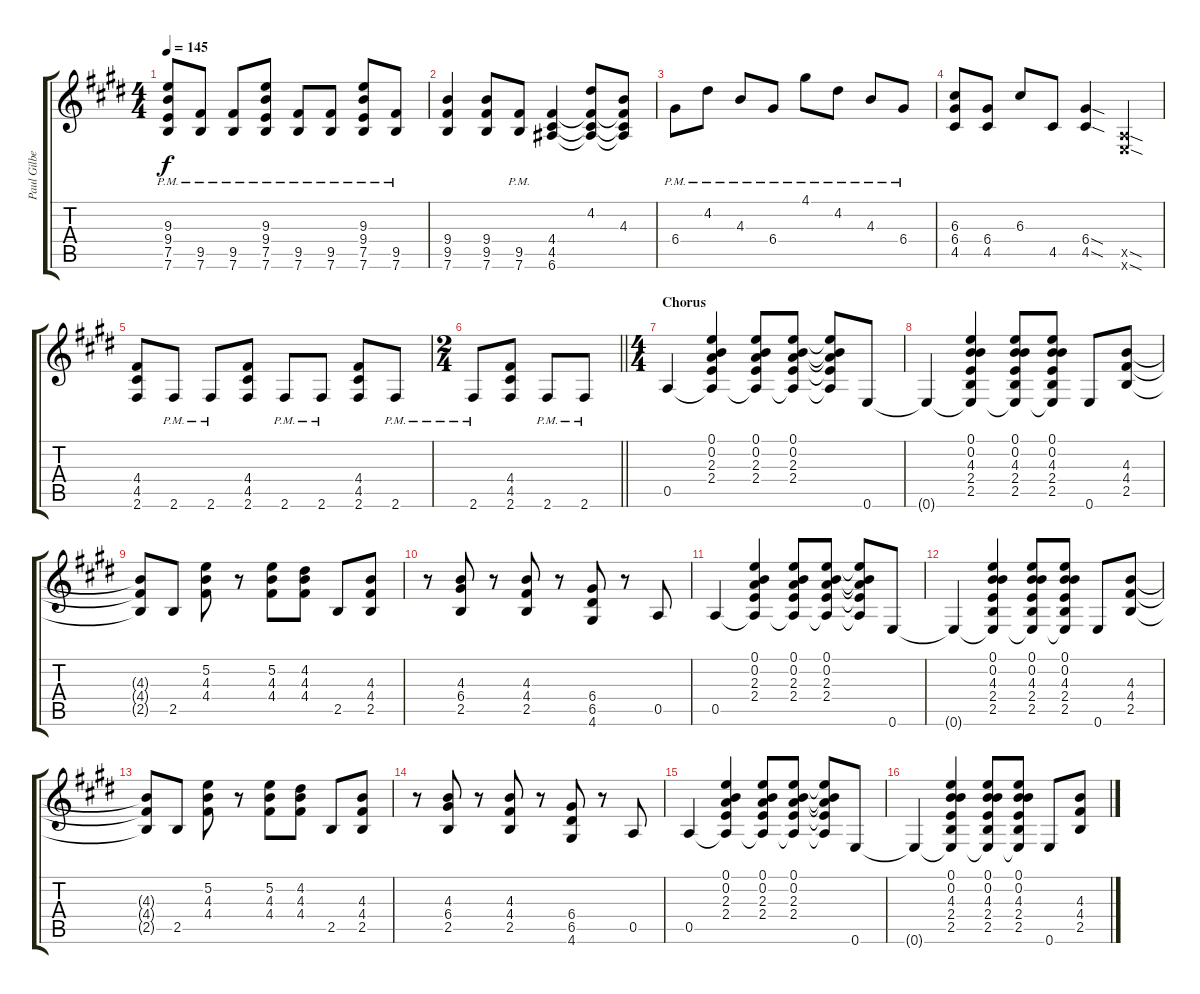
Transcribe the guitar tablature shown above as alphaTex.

\track ("Paul Gilbert (guitar)" "Paul Gilbe") {instrument distortionguitar}
\staff {score tabs}
\tuning (E4 B3 G3 D3 A2 E2) {hide}
\ts (4 4)
\tempo 145
\clef g2
\ks e
(9.3 9.4 7.5{pm} 7.6{pm}).8{dy f} (9.5{pm} 7.6{pm}).8 (9.5{pm} 7.6{pm}).8 (9.3 9.4 7.5{pm} 7.6{pm}).8 (9.5{pm} 7.6{pm}).8 (9.5{pm} 7.6{pm}).8 (9.3 9.4 7.5{pm} 7.6{pm}).8 (9.5{pm} 7.6{pm}).8 |
(9.4 9.5 7.6).4 (9.4 9.5 7.6).8 (9.5{pm} 7.6{pm}).8 (4.4 4.5 6.6).4 (4.2 4.4{t} 4.5{t} 6.6{t}).8 (4.3 4.4{t} 4.5{t} 6.6{t}).8 |
6.4{pm}.8 4.2{pm}.8 4.3{pm}.8 6.4{pm}.8 4.1{pm}.8 4.2{pm}.8 4.3{pm}.8 6.4{pm}.8 |
(6.3 6.4 4.5).8 (6.4 4.5).8 6.3.8 4.5.8 (6.4{sod} 4.5{sod}).4 (0.5{sod x} 0.6{sod x}).4 |
(4.4 4.5 2.6).8 2.6{pm}.8 2.6{pm}.8 (4.4 4.5 2.6).8 2.6{pm}.8 2.6{pm}.8 (4.4 4.5 2.6).8 2.6{pm}.8 |
\ts (2 4)
\barLineRight lightlight
2.6{pm}.8 (4.4 4.5 2.6).8 2.6{pm}.8 2.6{pm}.8 |
\ts (4 4)
\section ("" "Chorus")
0.5.4 (0.1 0.2 2.3 2.4 0.5{t}).4 (0.1 0.2 2.3 2.4 0.5{t}).8 (0.1 0.2 2.3 2.4 0.5{t}).8 (0.1{t} 0.2{t} 2.3{t} 2.4{t} 0.5{t}).8 0.6.8 |
0.6{t}.4 (0.1 0.2 4.3 2.4 2.5 0.6{t}).4 (0.1 0.2 4.3 2.4 2.5 0.6{t}).8 (0.1 0.2 4.3 2.4 2.5 0.6{t}).8 0.6.8 (4.3 4.4 2.5).8 |
(4.3{t} 4.4{t} 2.5{t}).8 2.5.8 (5.2 4.3 4.4).8 r.8 (5.2 4.3 4.4).8 (4.2 4.3 4.4).8 2.5.8 (4.3 4.4 2.5).8 |
r.8 (4.3 6.4 2.5).8 r.8 (4.3 4.4 2.5).8 r.8 (6.4 6.5 4.6).8 r.8 0.5.8 |
0.5.4 (0.1 0.2 2.3 2.4 0.5{t}).4 (0.1 0.2 2.3 2.4 0.5{t}).8 (0.1 0.2 2.3 2.4 0.5{t}).8 (0.1{t} 0.2{t} 2.3{t} 2.4{t} 0.5{t}).8 0.6.8 |
0.6{t}.4 (0.1 0.2 4.3 2.4 2.5 0.6{t}).4 (0.1 0.2 4.3 2.4 2.5 0.6{t}).8 (0.1 0.2 4.3 2.4 2.5 0.6{t}).8 0.6.8 (4.3 4.4 2.5).8 |
(4.3{t} 4.4{t} 2.5{t}).8 2.5.8 (5.2 4.3 4.4).8 r.8 (5.2 4.3 4.4).8 (4.2 4.3 4.4).8 2.5.8 (4.3 4.4 2.5).8 |
r.8 (4.3 6.4 2.5).8 r.8 (4.3 4.4 2.5).8 r.8 (6.4 6.5 4.6).8 r.8 0.5.8 |
0.5.4 (0.1 0.2 2.3 2.4 0.5{t}).4 (0.1 0.2 2.3 2.4 0.5{t}).8 (0.1 0.2 2.3 2.4 0.5{t}).8 (0.1{t} 0.2{t} 2.3{t} 2.4{t} 0.5{t}).8 0.6.8 |
0.6{t}.4 (0.1 0.2 4.3 2.4 2.5 0.6{t}).4 (0.1 0.2 4.3 2.4 2.5 0.6{t}).8 (0.1 0.2 4.3 2.4 2.5 0.6{t}).8 0.6.8 (4.3 4.4 2.5).8
